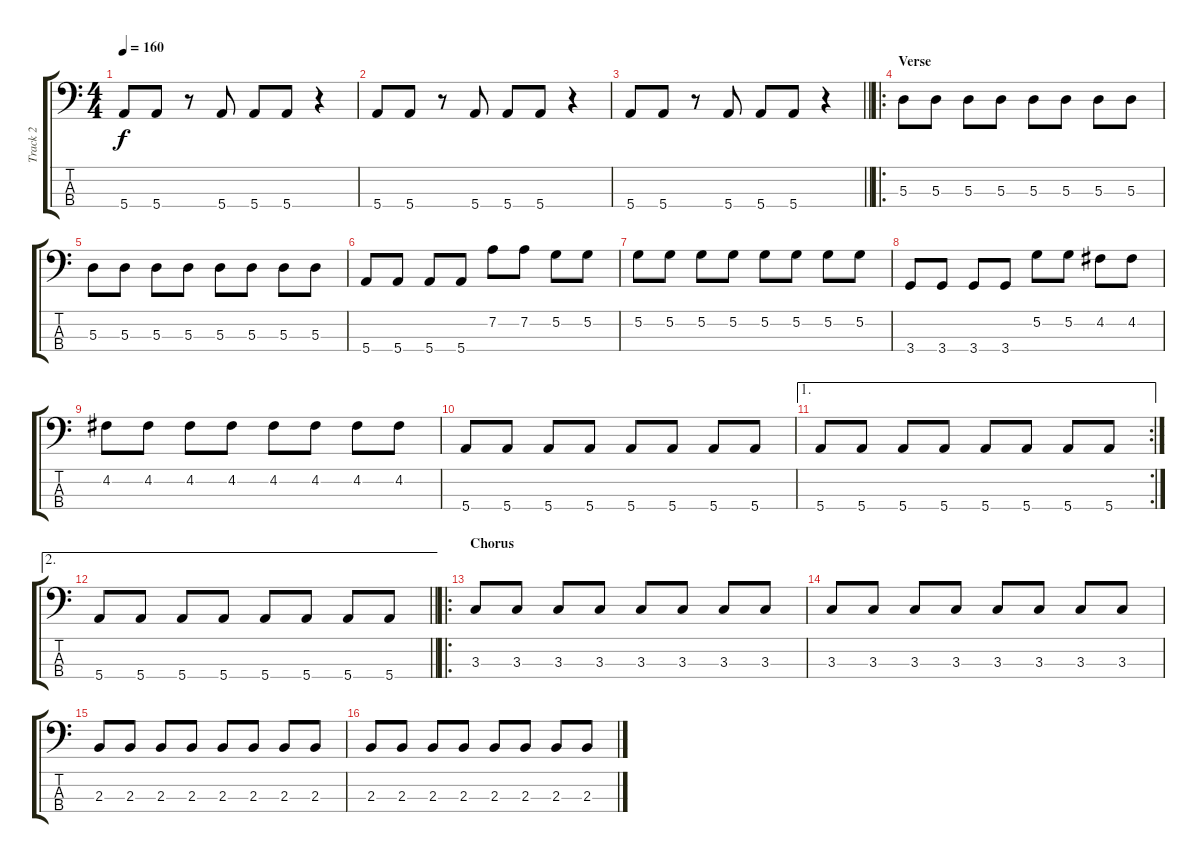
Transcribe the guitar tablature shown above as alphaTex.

\track ("Track 2" "Track 2") {instrument synthbass2}
\staff {score tabs}
\tuning (G2 D2 A1 E1) {hide}
\ts (4 4)
\tempo 160
\clef f4
\ks c
5.4.8{dy f} 5.4.8 r.8 5.4.8 5.4.8 5.4.8 r.4 |
5.4.8 5.4.8 r.8 5.4.8 5.4.8 5.4.8 r.4 |
\barLineRight lightlight
5.4.8 5.4.8 r.8 5.4.8 5.4.8 5.4.8 r.4 |
\ro
\section ("" "Verse")
5.3.8 5.3.8 5.3.8 5.3.8 5.3.8 5.3.8 5.3.8 5.3.8 |
5.3.8 5.3.8 5.3.8 5.3.8 5.3.8 5.3.8 5.3.8 5.3.8 |
5.4.8 5.4.8 5.4.8 5.4.8 7.2.8 7.2.8 5.2.8 5.2.8 |
5.2.8 5.2.8 5.2.8 5.2.8 5.2.8 5.2.8 5.2.8 5.2.8 |
3.4.8 3.4.8 3.4.8 3.4.8 5.2.8 5.2.8 4.2.8 4.2.8 |
4.2.8 4.2.8 4.2.8 4.2.8 4.2.8 4.2.8 4.2.8 4.2.8 |
5.4.8 5.4.8 5.4.8 5.4.8 5.4.8 5.4.8 5.4.8 5.4.8 |
\ae 1
\rc 2
5.4.8 5.4.8 5.4.8 5.4.8 5.4.8 5.4.8 5.4.8 5.4.8 |
\ae 2
\barLineRight lightlight
5.4.8 5.4.8 5.4.8 5.4.8 5.4.8 5.4.8 5.4.8 5.4.8 |
\ro
\section ("" "Chorus")
3.3.8 3.3.8 3.3.8 3.3.8 3.3.8 3.3.8 3.3.8 3.3.8 |
3.3.8 3.3.8 3.3.8 3.3.8 3.3.8 3.3.8 3.3.8 3.3.8 |
2.3.8 2.3.8 2.3.8 2.3.8 2.3.8 2.3.8 2.3.8 2.3.8 |
2.3.8 2.3.8 2.3.8 2.3.8 2.3.8 2.3.8 2.3.8 2.3.8
